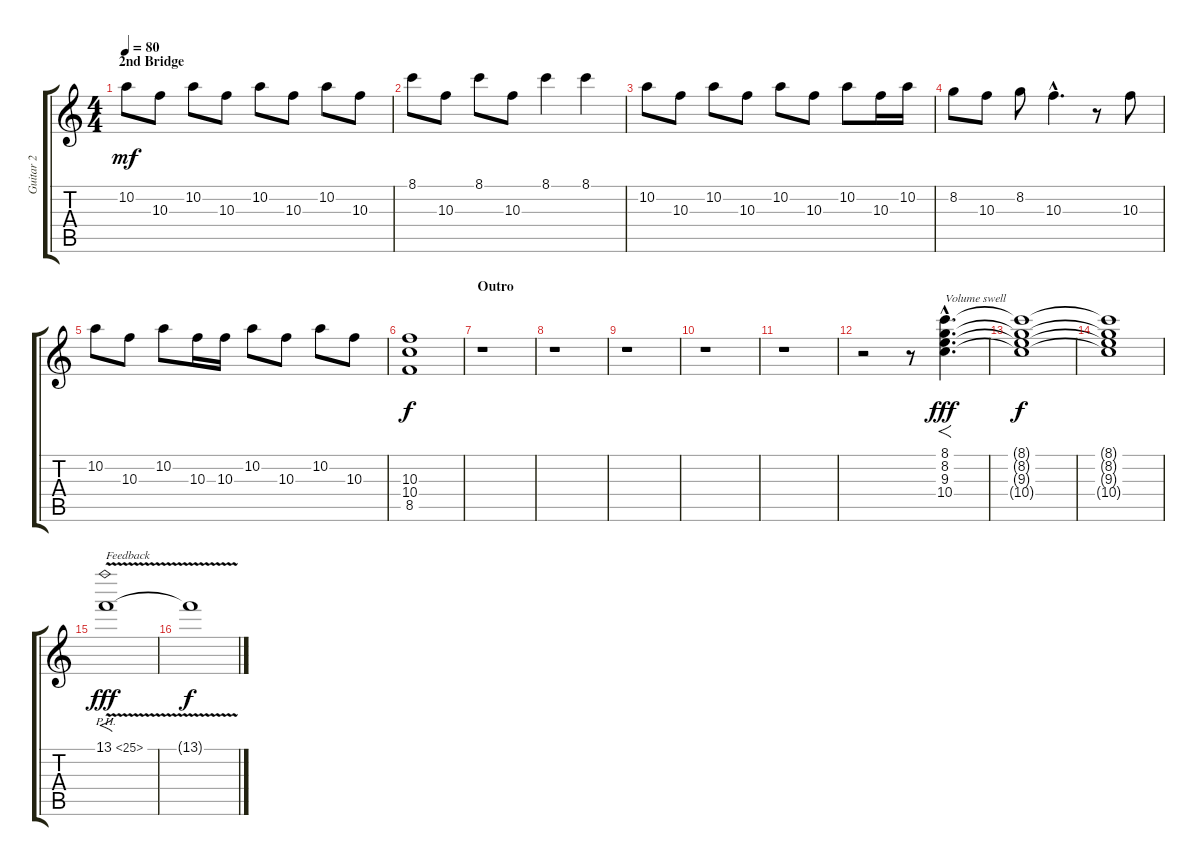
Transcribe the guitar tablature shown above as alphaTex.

\track ("Guitar 2" "Guitar 2") {instrument distortionguitar}
\staff {score tabs}
\tuning (E4 B3 G3 D3 A2 E2) {hide}
\ts (4 4)
\section ("" "2nd Bridge")
\tempo 80
\clef g2
\ks c
10.2.8{dy mf} 10.3.8 10.2.8 10.3.8 10.2.8 10.3.8 10.2.8 10.3.8 |
8.1.8 10.3.8 8.1.8 10.3.8 8.1.4 8.1.4 |
10.2.8 10.3.8 10.2.8 10.3.8 10.2.8 10.3.8 10.2.8 10.3.16 10.2.16 |
8.2.8 10.3.8 8.2.8 10.3{hac}.4{d} r.8 10.3.8 |
10.2.8 10.3.8 10.2.8 10.3.16 10.3.16 10.2.8 10.3.8 10.2.8 10.3.8 |
(10.3 10.4 8.5).1{dy f} |
\section ("" "Outro")
r.1 |
r.1 |
r.1 |
r.1 |
r.1 |
r.2 r.8 (8.1{hac} 8.2{hac} 9.3{hac} 10.4{hac}).4{f d txt "Volume swell" dy fff} |
(8.1{t} 8.2{t} 9.3{t} 10.4{t}).1{dy f} |
(8.1{t} 8.2{t} 9.3{t} 10.4{t}).1 |
13.1{ph 12 v}.1{f txt "Feedback" dy fff} |
13.1{t}.1{dy f volume 0}
